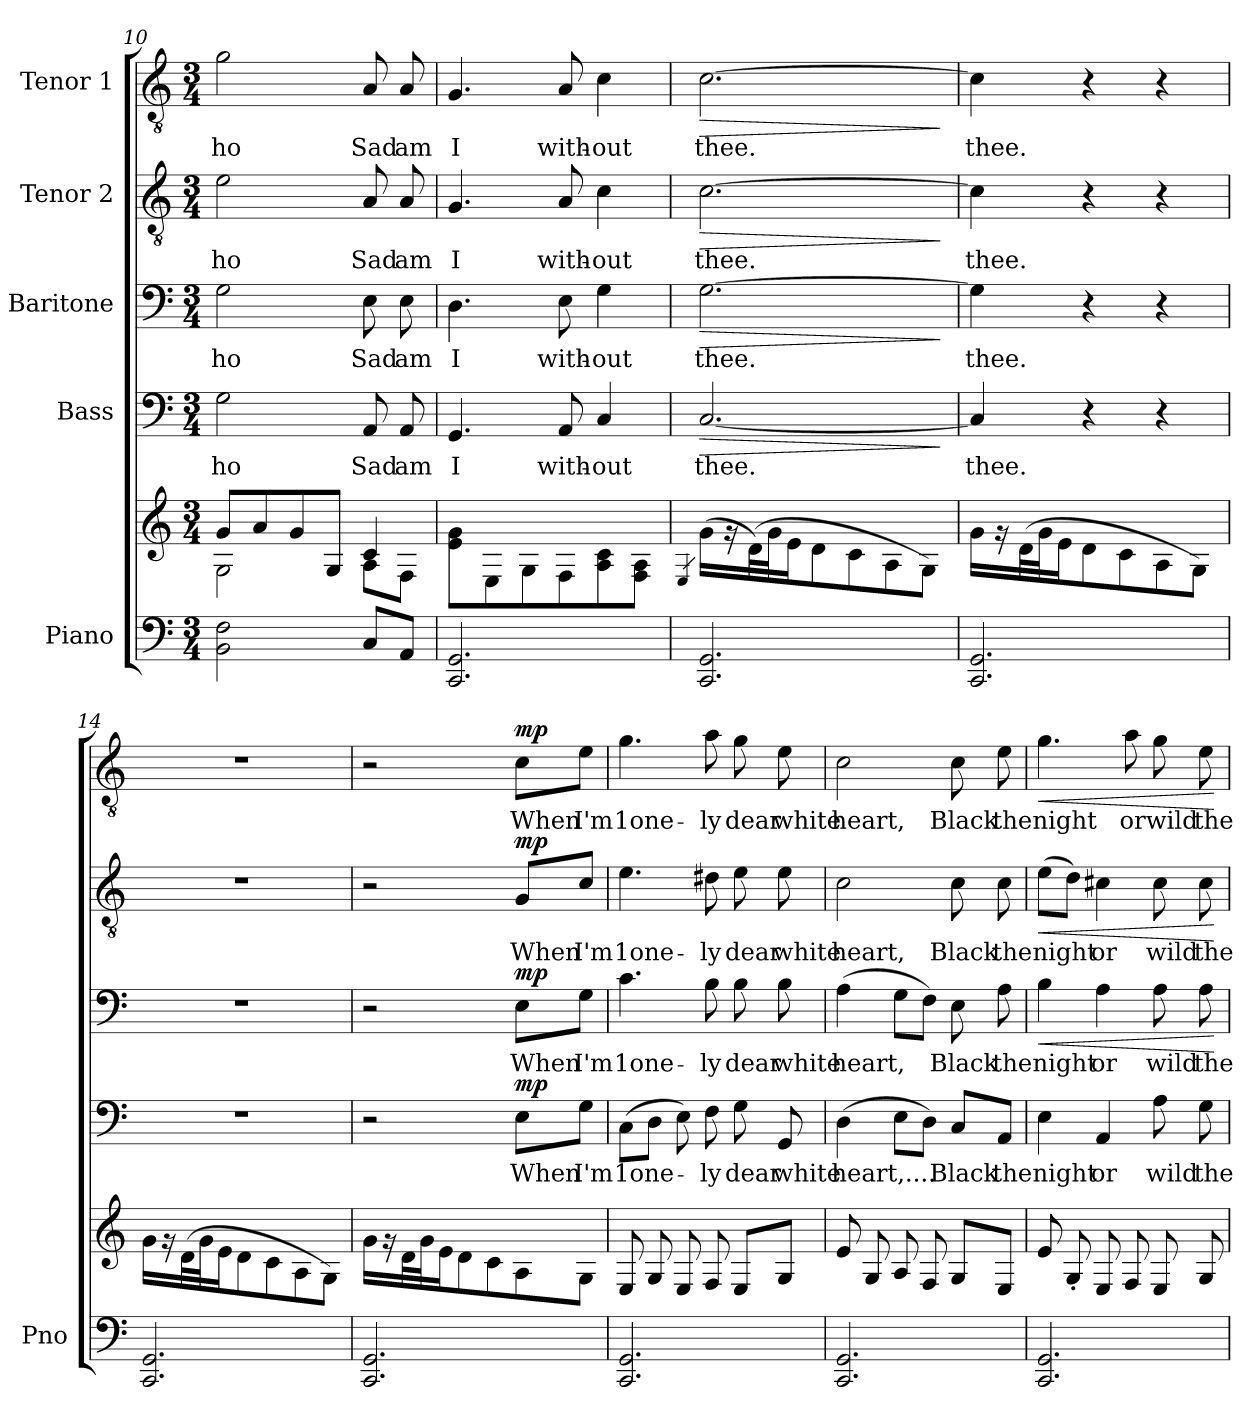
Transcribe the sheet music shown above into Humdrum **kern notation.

**kern	**kern	**kern	**text	**dynam	**kern	**text	**dynam	**kern	**text	**dynam	**kern	**text	**dynam
*part5	*part5	*part4	*part4	*part4	*part3	*part3	*part3	*part2	*part2	*part2	*part1	*part1	*part1
*staff6	*staff5	*staff4	*staff4	*staff4	*staff3	*staff3	*staff3	*staff2	*staff2	*staff2	*staff1	*staff1	*staff1
*I"Piano	*	*I"Bass	*	*	*I"Baritone	*	*	*I"Tenor 2	*	*	*I"Tenor 1	*	*
*I'Pno	*	*	*	*	*	*	*	*	*	*	*	*	*
*clefF4	*clefG2	*clefF4	*	*	*clefF4	*	*	*clefGv2	*	*	*clefGv2	*	*
*k[]	*k[]	*k[]	*	*	*k[]	*	*	*k[]	*	*	*k[]	*	*
*M3/4	*M3/4	*M3/4	*	*	*M3/4	*	*	*M3/4	*	*	*M3/4	*	*
=10	=10	=10	=10	=10	=10	=10	=10	=10	=10	=10	=10	=10	=10
*	*^	*	*	*	*	*	*	*	*	*	*	*	*
!	!	!	!	!LO:LY:b	!	!	!LO:LY:b	!	!	!LO:LY:b	!	!	!LO:LY:b	!
2BB\ 2F\	8g/L	2G\	2G\	ho	.	2G\	ho	.	2e\	ho	.	2g\	ho	.
.	8a/	.	.	.	.	.	.	.	.	.	.	.	.	.
.	8g/	.	.	.	.	.	.	.	.	.	.	.	.	.
.	8G/J	.	.	.	.	.	.	.	.	.	.	.	.	.
!	!	!	!	!LO:LY:b	!	!	!LO:LY:b	!	!	!LO:LY:b	!	!	!LO:LY:b	!
8C/L	4c/	8A\L	8AA/	Sad	.	8E\	Sad	.	8A/	Sad	.	8A/	Sad	.
!	!	!	!	!LO:LY:b	!	!	!LO:LY:b	!	!	!LO:LY:b	!	!	!LO:LY:b	!
8AA/J	.	8F\J	8AA/	am	.	8E\	am	.	8A/	am	.	8A/	am	.
!!LO:PB:g=z
=11	=11	=11	=11	=11	=11	=11	=11	=11	=11	=11	=11	=11	=11	=11
!	!	!	!	!LO:LY:b	!	!	!LO:LY:b	!	!	!LO:LY:b	!	!	!LO:LY:b	!
*	*v	*v	*	*	*	*	*	*	*	*	*	*	*	*
2.CC/ 2.GG/	8e\ 8g\L	4.GG/	I	.	4.D\	I	.	4.G/	I	.	4.G/	I	.
.	8E\	.	.	.	.	.	.	.	.	.	.	.	.
.	8G\	.	.	.	.	.	.	.	.	.	.	.	.
!	!	!	!LO:LY:b	!	!	!LO:LY:b	!	!	!LO:LY:b	!	!	!LO:LY:b	!
.	8F\	8AA/	with-	.	8E\	with-	.	8A/	with-	.	8A/	with-	.
!	!	!	!LO:LY:b	!	!	!LO:LY:b	!	!	!LO:LY:b	!	!	!LO:LY:b	!
.	8A\ 8c\	4C/	-out	.	4G\	-out	.	4c\	-out	.	4c\	-out	.
.	8F\ 8A\J	.	.	.	.	.	.	.	.	.	.	.	.
=12	=12	=12	=12	=12	=12	=12	=12	=12	=12	=12	=12	=12	=12
.	4qE/	.	.	.	.	.	.	.	.	.	.	.	.
!	!	!	!LO:LY:b	!LO:HP:b	!	!LO:LY:b	!LO:HP:b	!	!LO:LY:b	!LO:HP:b	!	!LO:LY:b	!LO:HP:b
2.CC/ 2.GG/	(16g\LL	[2.C/	thee.	>	[2.G\	thee.	>	[2.c\	thee.	>	[2.c\	thee.	>
.	16r	.	.	.	.	.	.	.	.	.	.	.	.
.	(32d\L)	.	.	.	.	.	.	.	.	.	.	.	.
.	32g\J	.	.	.	.	.	.	.	.	.	.	.	.
.	16e\J	.	.	.	.	.	.	.	.	.	.	.	.
.	8d\	.	.	.	.	.	.	.	.	.	.	.	.
.	8c\	.	.	.	.	.	.	.	.	.	.	.	.
.	8A\	.	.	.	.	.	.	.	.	.	.	.	.
.	8G\J)	.	.	.	.	.	.	.	.	.	.	.	.
.	.	.	.	]	.	.	]	.	.	]	.	.	]
=13	=13	=13	=13	=13	=13	=13	=13	=13	=13	=13	=13	=13	=13
!	!	!	!LO:LY:b	!	!	!LO:LY:b	!	!	!LO:LY:b	!	!	!LO:LY:b	!
2.CC/ 2.GG/	16g\LL	4C/]	thee.	.	4G\]	thee.	.	4c\]	thee.	.	4c\]	thee.	.
.	16r	.	.	.	.	.	.	.	.	.	.	.	.
.	(32d\L	.	.	.	.	.	.	.	.	.	.	.	.
.	32g\J	.	.	.	.	.	.	.	.	.	.	.	.
.	16e\J	.	.	.	.	.	.	.	.	.	.	.	.
.	8d\	4r	.	.	4r	.	.	4r	.	.	4r	.	.
.	8c\	.	.	.	.	.	.	.	.	.	.	.	.
.	8A\	4r	.	.	4r	.	.	4r	.	.	4r	.	.
.	8G\J)	.	.	.	.	.	.	.	.	.	.	.	.
=14	=14	=14	=14	=14	=14	=14	=14	=14	=14	=14	=14	=14	=14
2.CC/ 2.GG/	16g\LL	2.r	.	.	2.r	.	.	2.r	.	.	2.r	.	.
.	16r	.	.	.	.	.	.	.	.	.	.	.	.
.	(32d\L	.	.	.	.	.	.	.	.	.	.	.	.
.	32g\J	.	.	.	.	.	.	.	.	.	.	.	.
.	16e\J	.	.	.	.	.	.	.	.	.	.	.	.
.	8d\	.	.	.	.	.	.	.	.	.	.	.	.
.	8c\	.	.	.	.	.	.	.	.	.	.	.	.
.	8A\	.	.	.	.	.	.	.	.	.	.	.	.
.	8G\J)	.	.	.	.	.	.	.	.	.	.	.	.
!!LO:LB:g=z
=15	=15	=15	=15	=15	=15	=15	=15	=15	=15	=15	=15	=15	=15
2.CC/ 2.GG/	16g\LL	2r	.	.	2r	.	.	2r	.	.	2r	.	.
.	16r	.	.	.	.	.	.	.	.	.	.	.	.
.	32d\L	.	.	.	.	.	.	.	.	.	.	.	.
.	32g\J	.	.	.	.	.	.	.	.	.	.	.	.
.	16e\J	.	.	.	.	.	.	.	.	.	.	.	.
.	8d\	.	.	.	.	.	.	.	.	.	.	.	.
.	8c\	.	.	.	.	.	.	.	.	.	.	.	.
!	!	!	!LO:LY:b	!LO:DY:b	!	!LO:LY:b	!LO:DY:b	!	!LO:LY:b	!LO:DY:b	!	!LO:LY:b	!LO:DY:b
.	8A\	8E\L	When	mp	8E\L	When	mp	8G/L	When	mp	8c\L	When	mp
!	!	!	!LO:LY:b	!	!	!LO:LY:b	!	!	!LO:LY:b	!	!	!LO:LY:b	!
.	8G\J	8G\J	I'm	.	8G\J	I'm	.	8c/J	I'm	.	8e\J	I'm	.
=16	=16	=16	=16	=16	=16	=16	=16	=16	=16	=16	=16	=16	=16
!	!	!	!LO:LY:b	!	!	!LO:LY:b	!	!	!LO:LY:b	!	!	!LO:LY:b	!
2.CC/ 2.GG/	8E/	(8C\L	1one-	.	4.c\	1one-	.	4.e\	1one-	.	4.g\	1one-	.
.	8G/	8D\J	.	.	.	.	.	.	.	.	.	.	.
.	8E/	8E\)	.	.	.	.	.	.	.	.	.	.	.
!	!	!	!LO:LY:b	!	!	!LO:LY:b	!	!	!LO:LY:b	!	!	!LO:LY:b	!
.	8F/	8F\	-ly	.	8B\	-ly	.	8d#X\	-ly	.	8a\	-ly	.
!	!	!	!LO:LY:b	!	!	!LO:LY:b	!	!	!LO:LY:b	!	!	!LO:LY:b	!
.	8E/L	8G\	dear	.	8B\	dear	.	8e\	dear	.	8g\	dear	.
!	!	!	!LO:LY:b	!	!	!LO:LY:b	!	!	!LO:LY:b	!	!	!LO:LY:b	!
.	8G/J	8GG/	white	.	8B\	white	.	8e\	white	.	8e\	white	.
=17	=17	=17	=17	=17	=17	=17	=17	=17	=17	=17	=17	=17	=17
!	!	!	!LO:LY:b	!	!	!LO:LY:b	!	!	!LO:LY:b	!	!	!LO:LY:b	!
2.CC/ 2.GG/	8e/	(4D\	heart,....	.	(4A\	heart,	.	2c\	heart,	.	2c\	heart,	.
.	8G/	.	.	.	.	.	.	.	.	.	.	.	.
.	8A/	8E\L	.	.	8G\L	.	.	.	.	.	.	.	.
.	8F/	8D\J)	.	.	8F\J)	.	.	.	.	.	.	.	.
!	!	!	!LO:LY:b	!	!	!LO:LY:b	!	!	!LO:LY:b	!	!	!LO:LY:b	!
.	8G/L	8C/L	Black	.	8E\	Black	.	8c\	Black	.	8c\	Black	.
!	!	!	!LO:LY:b	!	!	!LO:LY:b	!	!	!LO:LY:b	!	!	!LO:LY:b	!
.	8E/J	8AA/J	the	.	8A\	the	.	8c\	the	.	8e\	the	.
=18	=18	=18	=18	=18	=18	=18	=18	=18	=18	=18	=18	=18	=18
!	!	!	!LO:LY:b	!	!	!LO:LY:b	!LO:HP:b	!	!LO:LY:b	!LO:HP:b	!	!LO:LY:b	!LO:HP:b
2.CC/ 2.GG/	8e/	4E\	night	.	4B\	night	<	(8e\L	night	<	4.g\	night	<
.	8G'/	.	.	.	.	.	.	8d\J)	.	.	.	.	.
!	!	!	!LO:LY:b	!	!	!LO:LY:b	!	!	!LO:LY:b	!	!	!	!
.	8E/	4AA/	or	.	4A\	or	.	4c#X\	or	.	.	.	.
!	!	!	!	!	!	!	!	!	!	!	!	!LO:LY:b	!
.	8F/	.	.	.	.	.	.	.	.	.	8a\	or	.
!	!	!	!LO:LY:b	!	!	!LO:LY:b	!	!	!LO:LY:b	!	!	!LO:LY:b	!
.	8E/	8A\	wild	.	8A\	wild	.	8c#\	wild	.	8g\	wild	.
!	!	!	!LO:LY:b	!	!	!LO:LY:b	!	!	!LO:LY:b	!	!	!LO:LY:b	!
.	8G/	8G\	the	.	8A\	the	.	8c#\	the	.	8e\	the	.
.	.	.	.	.	.	.	[	.	.	[	.	.	[
=	=	=	=	=	=	=	=	=	=	=	=	=	=
*-	*-	*-	*-	*-	*-	*-	*-	*-	*-	*-	*-	*-	*-
